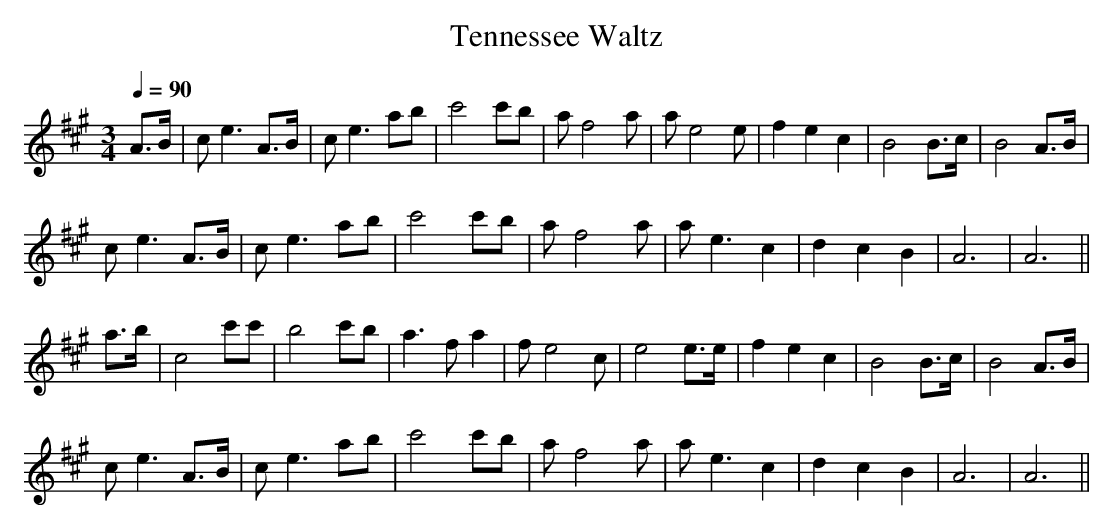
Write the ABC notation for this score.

X:1a
T:Tennessee Waltz
M:3/4
L:1/8
Q:1/4=90
K:A
A>B|ce3A>B|ce3ab|c'4c'b|af4a|\
ae4e|f2e2c2|B4B>c|B4A>B|!
ce3A>B|ce3ab|c'4c'b|af4a|\
ae3c2|d2c2B2|A6|A6||!
a>b|c4c'c'|b4c'b|a3 fa2|fe4c|\
e4e>e|f2e2c2|B4B>c|B4A>B|!
ce3A>B|ce3ab|c'4c'b|af4a|\
ae3c2|d2c2B2|A6|A6||!
